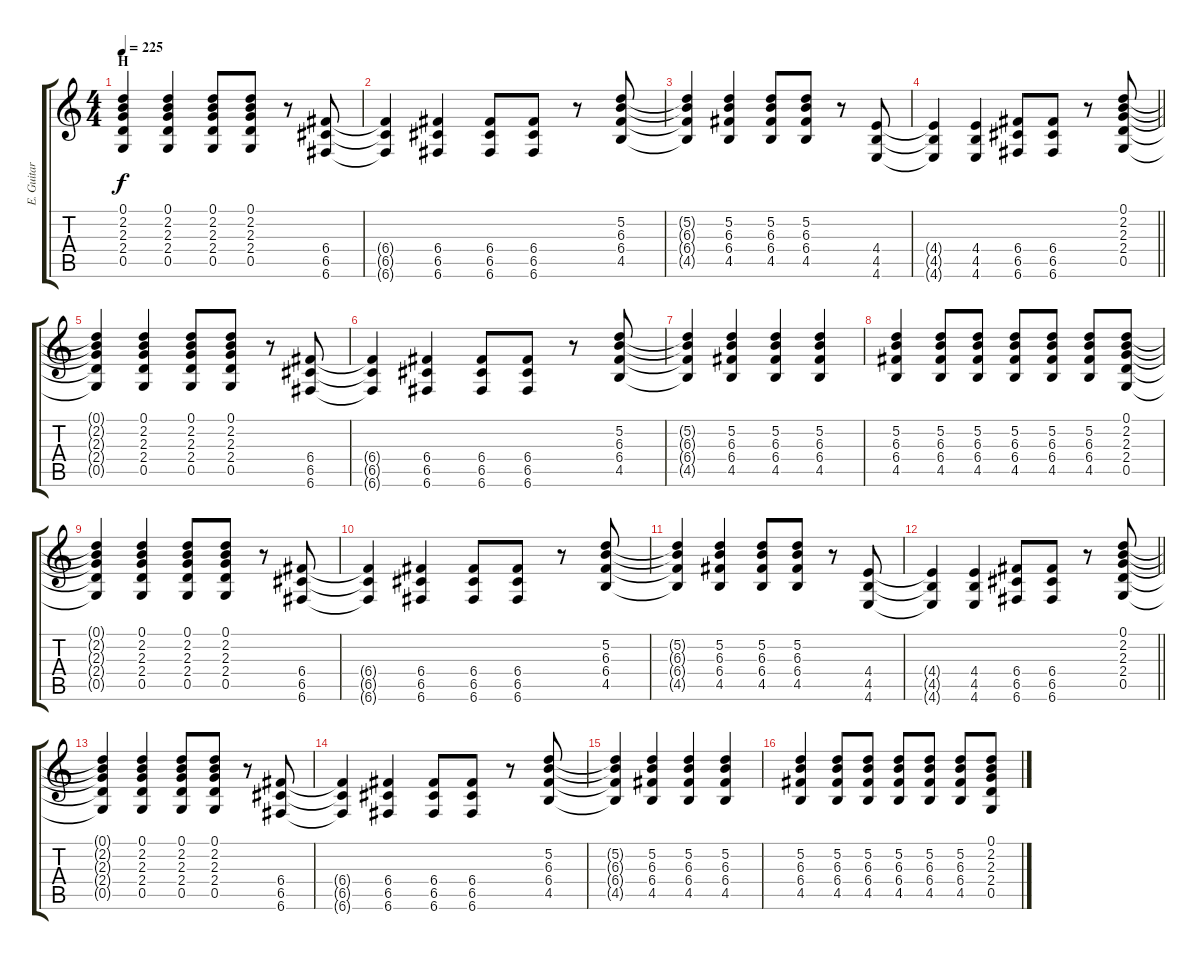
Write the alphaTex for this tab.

\track ("E. Guitar I (Uruha)" "E. Guitar ") {instrument overdrivenguitar}
\staff {score tabs}
\tuning (D4 A3 F3 C3 G2 C2) {hide}
\ts (4 4)
\section ("" "H")
\tempo 225
\clef g2
\ks c
(0.1{t} 2.2{t} 2.3{t} 2.4{t} 0.5{t}).4{dy f} (0.1 2.2 2.3 2.4 0.5).4 (0.1 2.2 2.3 2.4 0.5).8 (0.1 2.2 2.3 2.4 0.5).8 r.8 (6.4 6.5 6.6).8 |
(6.4{t} 6.5{t} 6.6{t}).4 (6.4 6.5 6.6).4 (6.4 6.5 6.6).8 (6.4 6.5 6.6).8 r.8 (5.2 6.3 6.4 4.5).8 |
(5.2{t} 6.3{t} 6.4{t} 4.5{t}).4 (5.2 6.3 6.4 4.5).4 (5.2 6.3 6.4 4.5).8 (5.2 6.3 6.4 4.5).8 r.8 (4.4 4.5 4.6).8 |
\barLineRight lightlight
(4.4{t} 4.5{t} 4.6{t}).4 (4.4 4.5 4.6).4 (6.4 6.5 6.6).8 (6.4 6.5 6.6).8 r.8 (0.1 2.2 2.3 2.4 0.5).8 |
(0.1{t} 2.2{t} 2.3{t} 2.4{t} 0.5{t}).4 (0.1 2.2 2.3 2.4 0.5).4 (0.1 2.2 2.3 2.4 0.5).8 (0.1 2.2 2.3 2.4 0.5).8 r.8 (6.4 6.5 6.6).8 |
(6.4{t} 6.5{t} 6.6{t}).4 (6.4 6.5 6.6).4 (6.4 6.5 6.6).8 (6.4 6.5 6.6).8 r.8 (5.2 6.3 6.4 4.5).8 |
(5.2{t} 6.3{t} 6.4{t} 4.5{t}).4 (5.2 6.3 6.4 4.5).4 (5.2 6.3 6.4 4.5).4 (5.2 6.3 6.4 4.5).4 |
(5.2 6.3 6.4 4.5).4 (5.2 6.3 6.4 4.5).8 (5.2 6.3 6.4 4.5).8 (5.2 6.3 6.4 4.5).8 (5.2 6.3 6.4 4.5).8 (5.2 6.3 6.4 4.5).8 (0.1 2.2 2.3 2.4 0.5).8 |
(0.1{t} 2.2{t} 2.3{t} 2.4{t} 0.5{t}).4 (0.1 2.2 2.3 2.4 0.5).4 (0.1 2.2 2.3 2.4 0.5).8 (0.1 2.2 2.3 2.4 0.5).8 r.8 (6.4 6.5 6.6).8 |
(6.4{t} 6.5{t} 6.6{t}).4 (6.4 6.5 6.6).4 (6.4 6.5 6.6).8 (6.4 6.5 6.6).8 r.8 (5.2 6.3 6.4 4.5).8 |
(5.2{t} 6.3{t} 6.4{t} 4.5{t}).4 (5.2 6.3 6.4 4.5).4 (5.2 6.3 6.4 4.5).8 (5.2 6.3 6.4 4.5).8 r.8 (4.4 4.5 4.6).8 |
\barLineRight lightlight
(4.4{t} 4.5{t} 4.6{t}).4 (4.4 4.5 4.6).4 (6.4 6.5 6.6).8 (6.4 6.5 6.6).8 r.8 (0.1 2.2 2.3 2.4 0.5).8 |
(0.1{t} 2.2{t} 2.3{t} 2.4{t} 0.5{t}).4 (0.1 2.2 2.3 2.4 0.5).4 (0.1 2.2 2.3 2.4 0.5).8 (0.1 2.2 2.3 2.4 0.5).8 r.8 (6.4 6.5 6.6).8 |
(6.4{t} 6.5{t} 6.6{t}).4 (6.4 6.5 6.6).4 (6.4 6.5 6.6).8 (6.4 6.5 6.6).8 r.8 (5.2 6.3 6.4 4.5).8 |
(5.2{t} 6.3{t} 6.4{t} 4.5{t}).4 (5.2 6.3 6.4 4.5).4 (5.2 6.3 6.4 4.5).4 (5.2 6.3 6.4 4.5).4 |
(5.2 6.3 6.4 4.5).4 (5.2 6.3 6.4 4.5).8 (5.2 6.3 6.4 4.5).8 (5.2 6.3 6.4 4.5).8 (5.2 6.3 6.4 4.5).8 (5.2 6.3 6.4 4.5).8 (0.1 2.2 2.3 2.4 0.5).8
